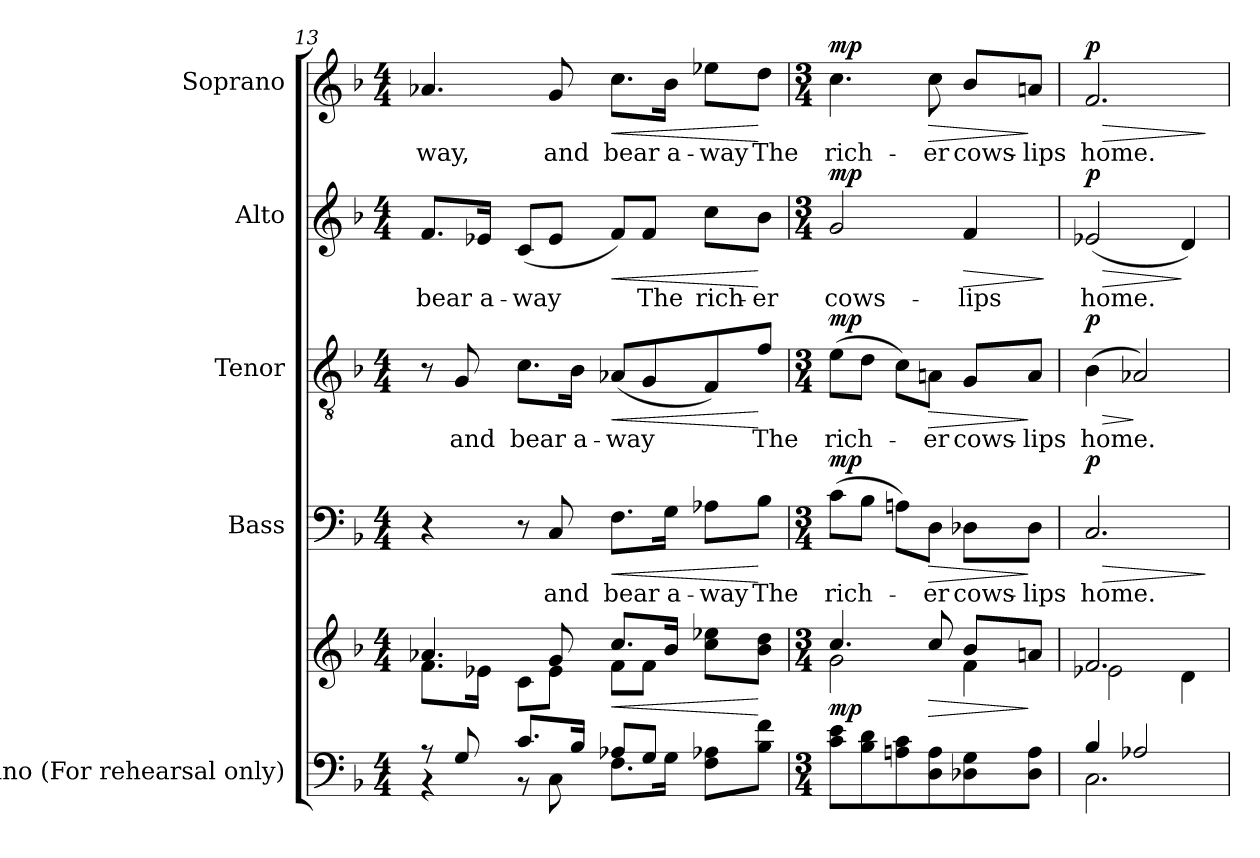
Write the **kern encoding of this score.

**kern	**kern	**dynam	**kern	**text	**dynam	**kern	**text	**dynam	**kern	**text	**dynam	**kern	**text	**dynam
*part5	*part5	*part5	*part4	*part4	*part4	*part3	*part3	*part3	*part2	*part2	*part2	*part1	*part1	*part1
*staff6	*staff5	*staff5/6	*staff4	*staff4	*staff4	*staff3	*staff3	*staff3	*staff2	*staff2	*staff2	*staff1	*staff1	*staff1
*I"Piano (For rehearsal only)	*	*	*I"Bass	*	*	*I"Tenor	*	*	*I"Alto	*	*	*I"Soprano	*	*
*I'Pno.	*	*	*I'B.	*	*	*I'T.	*	*	*I'A.	*	*	*I'S.	*	*
*clefF4	*clefG2	*	*clefF4	*	*	*clefGv2	*	*	*clefG2	*	*	*clefG2	*	*
*	*	*	*	*	*	*ITrd7c12	*	*	*	*	*	*	*	*
*k[b-]	*k[b-]	*	*k[b-]	*	*	*k[b-]	*	*	*k[b-]	*	*	*k[b-]	*	*
*F:	*F:	*	*F:	*	*	*F:	*	*	*F:	*	*	*F:	*	*
*M4/4	*M4/4	*	*M4/4	*	*	*M4/4	*	*	*M4/4	*	*	*M4/4	*	*
=13	=13	=13	=13	=13	=13	=13	=13	=13	=13	=13	=13	=13	=13	=13
*^	*^	*	*	*	*	*	*	*	*	*	*	*	*	*
!	!	!	!	!	!	!	!	!	!	!	!	!LO:LY:b:color=#000000	!	!	!	!
!	!	!	!	!	!	!	!	!	!	!	!	!	!	!	!LO:LY:b:color=#000000	!
8r	4r	4.a-Xi/	8.fi\L	.	4r	.	.	8r	.	.	8.fi/L	bear	.	4.a-Xi/	-way,	.
!	!	!	!	!	!	!	!	!	!LO:LY:b:color=#000000	!	!	!	!	!	!	!
8Gi/	.	.	.	.	.	.	.	8GGi/	and	.	.	.	.	.	.	.
!	!	!	!	!	!	!	!	!	!	!	!	!LO:LY:b:color=#000000	!	!	!	!
.	.	.	16e-Xi\Jk	.	.	.	.	.	.	.	16e-Xi/Jk	a-	.	.	.	.
!	!	!	!	!	!	!	!	!	!LO:LY:b:color=#000000	!	!	!	!	!	!	!
!	!	!	!	!	!	!	!	!	!	!	!	!LO:LY:b:color=#000000	!	!	!	!
8.ci/L	8r	.	8ci\L	.	8r	.	.	8.Ci\L	bear	.	(8ci/L	-way	.	.	.	.
!	!	!	!	!	!	!LO:LY:b:color=#000000	!	!	!	!	!	!	!	!	!	!
!	!	!	!	!	!	!	!	!	!	!	!	!	!	!	!LO:LY:b:color=#000000	!
.	8Ci\	8gi/	8e-i\J	.	8Ci/	and	.	.	.	.	8e-i/J	.	.	8gi/	and	.
!	!	!	!	!	!	!	!	!	!LO:LY:b:color=#000000	!	!	!	!	!	!	!
16B-i/Jk	.	.	.	.	.	.	.	16BB-i\Jk	a-	.	.	.	.	.	.	.
!	!	!	!	!LO:HP:b	!	!	!	!	!	!	!	!	!	!	!	!
!	!	!	!	!	!	!LO:LY:b:color=#000000	!LO:HP:b	!	!	!	!	!	!	!	!	!
!	!	!	!	!	!	!	!	!	!LO:LY:b:color=#000000	!LO:HP:b	!	!	!LO:HP:b	!	!	!
!	!	!	!	!	!	!	!	!	!	!	!	!	!	!	!LO:LY:b:color=#000000	!LO:HP:b
8A-Xi/L	8.Fi\L	8.cci/L	8fi\L	<	8.Fi\L	bear	<	(8AA-Xi/L	-way	<	8fi/L)	.	<	8.cci\L	bear	<
!	!	!	!	!	!	!	!	!	!	!	!	!LO:LY:b:color=#000000	!	!	!	!
8Gi/J	.	.	8fi\J	.	.	.	.	8GGi/	.	.	8fi/J	The	.	.	.	.
!	!	!	!	!	!	!LO:LY:b:color=#000000	!	!	!	!	!	!	!	!	!	!
!	!	!	!	!	!	!	!	!	!	!	!	!	!	!	!LO:LY:b:color=#000000	!
.	16Gi\Jk	16b-i/Jk	.	.	16Gi\Jk	a-	.	.	.	.	.	.	.	16b-i\Jk	a-	.
!	!	!	!	!	!	!LO:LY:b:color=#000000	!	!	!	!	!	!	!	!	!	!
!	!	!	!	!	!	!	!	!	!	!	!	!LO:LY:b:color=#000000	!	!	!	!
!	!	!	!	!	!	!	!	!	!	!	!	!	!	!	!LO:LY:b:color=#000000	!
4ryy	8Fi\ 8A-XiL	4ryy	8cci\ 8ee-XiL	.	8A-Xi\L	-way	.	8FFi/)	.	.	8cci\L	rich-	.	8ee-Xi\L	-way	.
!	!	!	!	!	!	!LO:LY:b:color=#000000	!	!	!	!	!	!	!	!	!	!
!	!	!	!	!	!	!	!	!	!LO:LY:b:color=#000000	!	!	!	!	!	!	!
!	!	!	!	!	!	!	!	!	!	!	!	!LO:LY:b:color=#000000	!	!	!	!
!	!	!	!	!	!	!	!	!	!	!	!	!	!	!	!LO:LY:b:color=#000000	!
.	8B-i\ 8fiJ	.	8b-i\ 8ddiJ	[	8B-i\J	The	[	8Fi/J	The	[	8b-i\J	-er	[	8ddi\J	The	[
*v	*v	*	*	*	*	*	*	*	*	*	*	*	*	*	*	*
!!LO:PB:g=z
=14	=14	=14	=14	=14	=14	=14	=14	=14	=14	=14	=14	=14	=14	=14	=14
*M3/4	*M3/4	*	*	*M3/4	*	*	*M3/4	*	*	*M3/4	*	*	*M3/4	*	*
*^	*	*	*	*	*	*	*	*	*	*	*	*	*	*	*
!	!	!	!	!	!	!LO:LY:b:color=#000000	!	!	!	!	!	!	!	!	!	!
*v	*v	*	*	*	*	*	*	*	*	*	*	*	*	*	*	*
*^	*	*	*	*	*	*	*	*	*	*	*	*	*	*	*
!	!	!	!	!	!	!	!	!	!LO:LY:b:color=#000000	!	!	!	!	!	!	!
*v	*v	*	*	*	*	*	*	*	*	*	*	*	*	*	*	*
*^	*	*	*	*	*	*	*	*	*	*	*	*	*	*	*
!	!	!	!	!	!	!	!	!	!	!	!	!LO:LY:b:color=#000000	!	!	!	!
*v	*v	*	*	*	*	*	*	*	*	*	*	*	*	*	*	*
*^	*	*	*	*	*	*	*	*	*	*	*	*	*	*	*
!	!	!	!	!	!	!	!	!	!	!	!	!	!	!	!LO:LY:b:color=#000000	!
*v	*v	*	*	*	*	*	*	*	*	*	*	*	*	*	*	*
8ci\ 8eiL	4.cci/	2gi\	mp	(8ci\L	rich-	mp	(8Ei\L	rich-	mp	2gi/	cows-	mp	4.cci\	rich-	mp
8B-i\ 8di	.	.	.	8B-i\J	.	.	8Di\J	.	.	.	.	.	.	.	.
8Ani\ 8ci	.	.	.	8Ani\L)	.	.	8Ci\L)	.	.	.	.	.	.	.	.
!	!	!	!LO:HP:b	!	!	!	!	!	!	!	!	!	!	!	!
!	!	!	!	!	!LO:LY:b:color=#000000	!LO:HP:b	!	!	!	!	!	!	!	!	!
!	!	!	!	!	!	!	!	!LO:LY:b:color=#000000	!LO:HP:b	!	!	!	!	!	!
!	!	!	!	!	!	!	!	!	!	!	!	!	!	!LO:LY:b:color=#000000	!LO:HP:b
8Di\ 8Ai	8cci/	.	>	8Di\J	-er	>	8AAni\J	-er	>	.	.	.	8cci\	-er	>
!	!	!	!	!	!LO:LY:b:color=#000000	!	!	!	!	!	!	!	!	!	!
!	!	!	!	!	!	!	!	!LO:LY:b:color=#000000	!	!	!	!	!	!	!
!	!	!	!	!	!	!	!	!	!	!	!LO:LY:b:color=#000000	!LO:HP:b	!	!	!
!	!	!	!	!	!	!	!	!	!	!	!	!	!	!LO:LY:b:color=#000000	!
8D-Xi\ 8Gi	8b-i/L	4fi\	.	8D-Xi\L	cows-	.	8GGi/L	cows-	.	4fi/	-lips	>	8b-i/L	cows-	.
!	!	!	!	!	!LO:LY:b:color=#000000	!	!	!	!	!	!	!	!	!	!
!	!	!	!	!	!	!	!	!LO:LY:b:color=#000000	!	!	!	!	!	!	!
!	!	!	!	!	!	!	!	!	!	!	!	!	!	!LO:LY:b:color=#000000	!
8D-i\ 8AiJ	8ani/J	.	]	8D-i\J	-lips	]	8AAi/J	-lips	]	.	.	.	8ani/J	-lips	]
*	*v	*v	*	*	*	*	*	*	*	*	*	*	*	*	*
.	.	.	.	.	.	.	.	.	.	.	]	.	.	.
=15	=15	=15	=15	=15	=15	=15	=15	=15	=15	=15	=15	=15	=15	=15
*^	*^	*	*	*	*	*	*	*	*	*	*	*	*	*
!	!	!	!	!	!	!LO:LY:b:color=#000000	!LO:HP:b	!	!	!	!	!	!	!	!	!
!	!	!	!	!	!	!	!	!	!LO:LY:b:color=#000000	!LO:HP:b	!	!	!	!	!	!
!	!	!	!	!	!	!	!	!	!	!	!	!LO:LY:b:color=#000000	!LO:HP:b	!	!	!
!	!	!	!	!	!	!	!	!	!	!	!	!	!	!	!LO:LY:b:color=#000000	!LO:HP:b
4B-i/	2.Ci\	2.fi/	2e-Xi\	.	2.Ci/	home.	> p	(4BB-i\	home.	> p	(2e-Xi/	home.	> p	2.fi/	home.	> p
2A-Xi/	.	.	.	.	.	.	.	2AA-Xi/)	.	]	.	.	.	.	.	.
.	.	.	4di\	.	.	.	.	.	.	.	4di/)	.	]	.	.	.
*v	*v	*	*	*	*	*	*	*	*	*	*	*	*	*	*	*
*	*v	*v	*	*	*	*	*	*	*	*	*	*	*	*	*
.	.	.	.	.	]	.	.	.	.	.	.	.	.	]
=	=	=	=	=	=	=	=	=	=	=	=	=	=	=
*-	*-	*-	*-	*-	*-	*-	*-	*-	*-	*-	*-	*-	*-	*-
